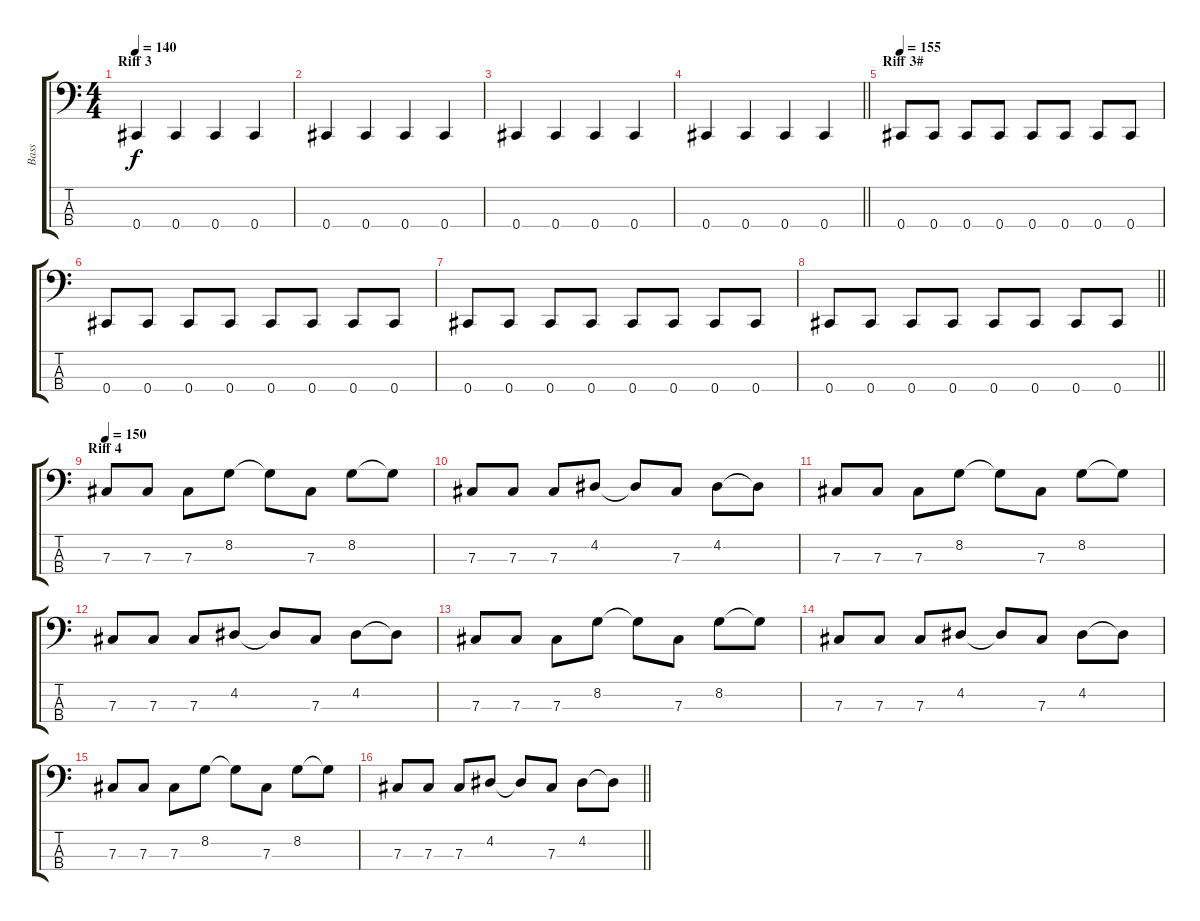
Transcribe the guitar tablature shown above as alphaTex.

\track ("Bass" "Bass") {instrument electricbasspick}
\staff {score tabs}
\tuning (E2 B1 Gb1 Db1) {hide}
\ts (4 4)
\section ("" "Riff 3")
\tempo 140
\clef f4
\ks c
0.4.4{dy f} 0.4.4 0.4.4 0.4.4 |
0.4.4 0.4.4 0.4.4 0.4.4 |
0.4.4 0.4.4 0.4.4 0.4.4 |
\barLineRight lightlight
0.4.4 0.4.4 0.4.4 0.4.4 |
\section ("" "Riff 3#")
\tempo 155
0.4.8 0.4.8 0.4.8 0.4.8 0.4.8 0.4.8 0.4.8 0.4.8 |
0.4.8 0.4.8 0.4.8 0.4.8 0.4.8 0.4.8 0.4.8 0.4.8 |
0.4.8 0.4.8 0.4.8 0.4.8 0.4.8 0.4.8 0.4.8 0.4.8 |
\barLineRight lightlight
0.4.8 0.4.8 0.4.8 0.4.8 0.4.8 0.4.8 0.4.8 0.4.8 |
\section ("" "Riff 4")
\tempo 150
7.3.8 7.3.8 7.3.8 8.2.8 8.2{t}.8 7.3.8 8.2.8 8.2{t}.8 |
7.3.8 7.3.8 7.3.8 4.2.8 4.2{t}.8 7.3.8 4.2.8 4.2{t}.8 |
7.3.8 7.3.8 7.3.8 8.2.8 8.2{t}.8 7.3.8 8.2.8 8.2{t}.8 |
7.3.8 7.3.8 7.3.8 4.2.8 4.2{t}.8 7.3.8 4.2.8 4.2{t}.8 |
7.3.8 7.3.8 7.3.8 8.2.8 8.2{t}.8 7.3.8 8.2.8 8.2{t}.8 |
7.3.8 7.3.8 7.3.8 4.2.8 4.2{t}.8 7.3.8 4.2.8 4.2{t}.8 |
7.3.8 7.3.8 7.3.8 8.2.8 8.2{t}.8 7.3.8 8.2.8 8.2{t}.8 |
\barLineRight lightlight
7.3.8 7.3.8 7.3.8 4.2.8 4.2{t}.8 7.3.8 4.2.8 4.2{t}.8
